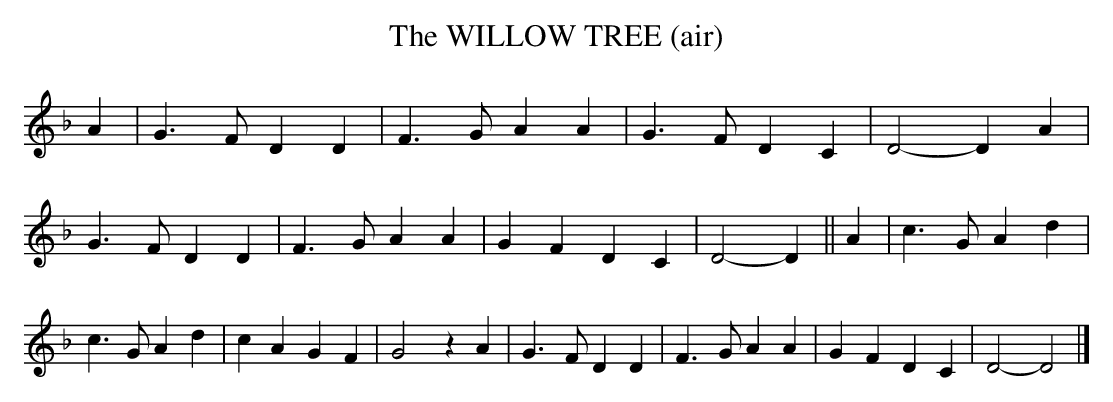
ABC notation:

X:1
T:WILLOW TREE (air), The\
Y:"Andante"\
M:4/4\
L:1/8\
K:Dm\
A2|G3 F D2 D2|F3 G A2 A2|G3 F D2 C2|D4-D2 A2|\
G3 F D2 D2|F3 G A2 A2|G2 F2 D2 C2|D4-D2||\
A2|c3 G A2 d2|c3 G A2 d2|c2 A2 G2 F2|G4 z2 A2|\
G3 F D2 D2|F3 G A2 A2|G2 F2 D2 C2|D4-D4|]\
\
\
